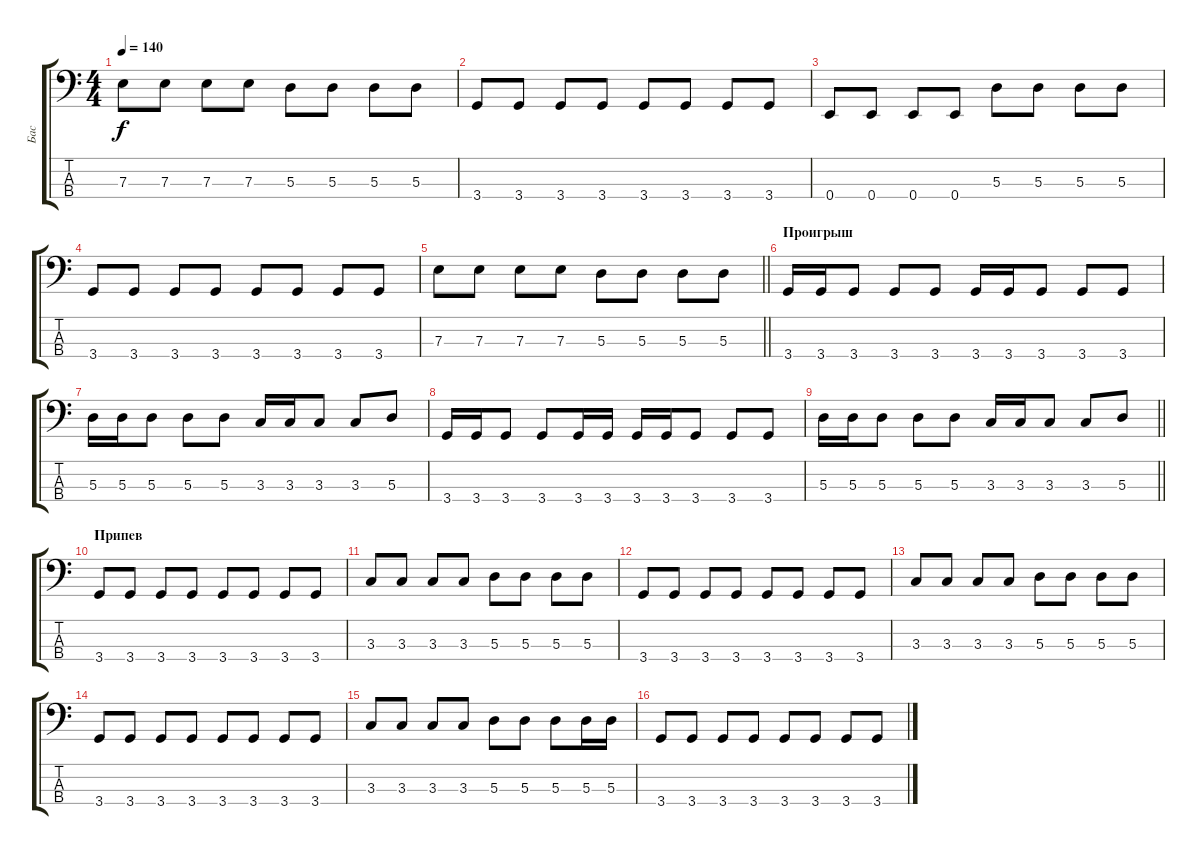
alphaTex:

\track ("Бас" "Бас") {instrument electricbassfinger}
\staff {score tabs}
\tuning (G2 D2 A1 E1) {hide}
\ts (4 4)
\tempo 140
\clef f4
\ks c
7.3.8{dy f} 7.3.8 7.3.8 7.3.8 5.3.8 5.3.8 5.3.8 5.3.8 |
3.4.8 3.4.8 3.4.8 3.4.8 3.4.8 3.4.8 3.4.8 3.4.8 |
0.4.8 0.4.8 0.4.8 0.4.8 5.3.8 5.3.8 5.3.8 5.3.8 |
3.4.8 3.4.8 3.4.8 3.4.8 3.4.8 3.4.8 3.4.8 3.4.8 |
\barLineRight lightlight
7.3.8 7.3.8 7.3.8 7.3.8 5.3.8 5.3.8 5.3.8 5.3.8 |
\section ("" "Проигрыш")
3.4.16 3.4.16 3.4.8 3.4.8 3.4.8 3.4.16 3.4.16 3.4.8 3.4.8 3.4.8 |
5.3.16 5.3.16 5.3.8 5.3.8 5.3.8 3.3.16 3.3.16 3.3.8 3.3.8 5.3.8 |
3.4.16 3.4.16 3.4.8 3.4.8 3.4.16 3.4.16 3.4.16 3.4.16 3.4.8 3.4.8 3.4.8 |
\barLineRight lightlight
5.3.16 5.3.16 5.3.8 5.3.8 5.3.8 3.3.16 3.3.16 3.3.8 3.3.8 5.3.8 |
\section ("" "Припев")
3.4.8 3.4.8 3.4.8 3.4.8 3.4.8 3.4.8 3.4.8 3.4.8 |
3.3.8 3.3.8 3.3.8 3.3.8 5.3.8 5.3.8 5.3.8 5.3.8 |
3.4.8 3.4.8 3.4.8 3.4.8 3.4.8 3.4.8 3.4.8 3.4.8 |
3.3.8 3.3.8 3.3.8 3.3.8 5.3.8 5.3.8 5.3.8 5.3.8 |
3.4.8 3.4.8 3.4.8 3.4.8 3.4.8 3.4.8 3.4.8 3.4.8 |
3.3.8 3.3.8 3.3.8 3.3.8 5.3.8 5.3.8 5.3.8 5.3.16 5.3.16 |
3.4.8 3.4.8 3.4.8 3.4.8 3.4.8 3.4.8 3.4.8 3.4.8
